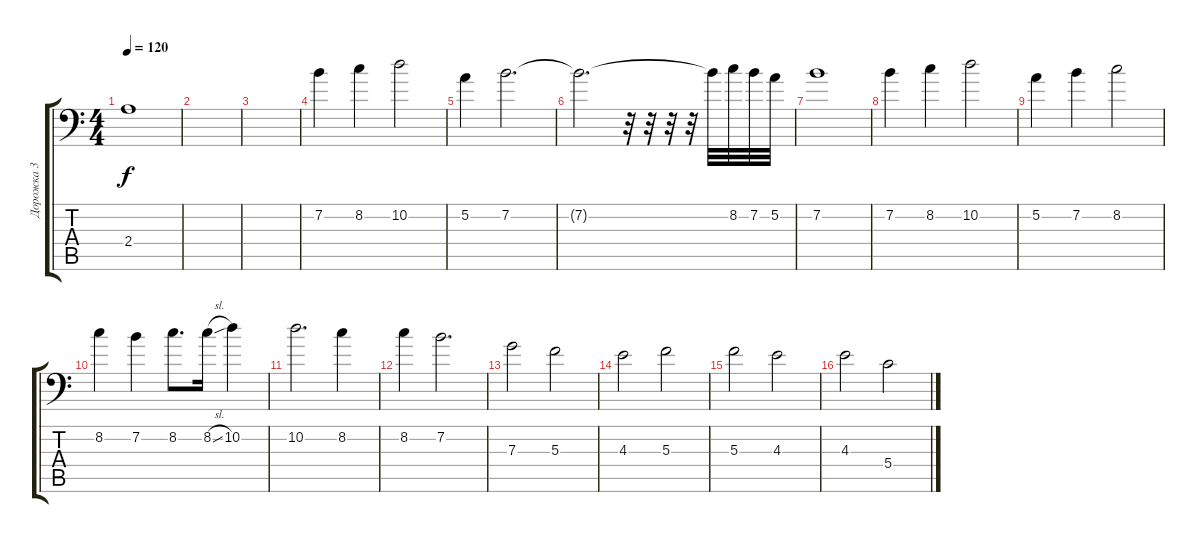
\track ("Дорожка 3" "Дорожка 3") {instrument overdrivenguitar}
\staff {score tabs}
\tuning (A3 E3 C3 G2 D2 A1) {hide}
\ts (4 4)
\tempo 120
\clef f4
\ks c
2.4.1{dy f} |
|
|
7.2.4 8.2.4 10.2.2 |
5.2.4 7.2.2{d} |
7.2{t}.2{d} r.32 r.32 r.32 r.32 7.2{t}.32 8.2.32 7.2.32 5.2.32 |
7.2.1 |
7.2.4 8.2.4 10.2.2 |
5.2.4 7.2.4 8.2.2 |
8.2.4 7.2.4 8.2.8{d} 8.2{sl}.16 10.2.4 |
10.2.2{d} 8.2.4 |
8.2.4 7.2.2{d} |
7.3.2 5.3.2 |
4.3.2 5.3.2 |
5.3.2 4.3.2 |
4.3.2 5.4.2
